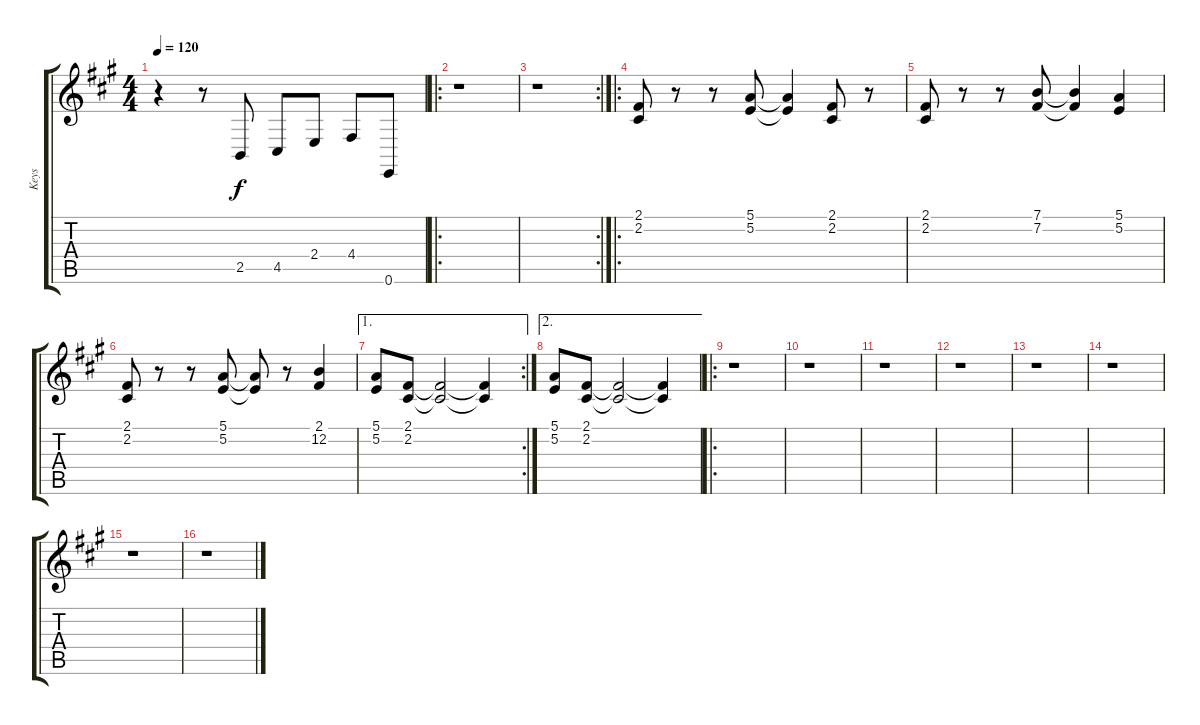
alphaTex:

\track ("Keys" "Keys") {instrument lead1square}
\staff {score tabs}
\tuning (E4 B3 G3 D3 A2 E2) {hide}
\ts (4 4)
\tempo 120
\clef g2
\ks a
r.4{dy f instrument lead1square} r.8 2.5.8 4.5.8 2.4.8 4.4.8 0.6.8 |
\ro
r.1 |
\rc 2
r.1 |
\ro
(2.1 2.2).8 r.8 r.8 (5.1 5.2).8 (5.1{t} 5.2{t}).4 (2.1 2.2).8 r.8 |
(2.1 2.2).8 r.8 r.8 (7.1 7.2).8 (7.1{t} 7.2{t}).4 (5.1 5.2).4 |
(2.1 2.2).8 r.8 r.8 (5.1 5.2).8 (5.1{t} 5.2{t}).8 r.8 (2.1 12.2).4 |
\ae 1
\rc 2
(5.1 5.2).8 (2.1 2.2).8 (2.1{t} 2.2{t}).2 (2.1{t} 2.2{t}).4 |
\ae 2
(5.1 5.2).8 (2.1 2.2).8 (2.1{t} 2.2{t}).2 (2.1{t} 2.2{t}).4 |
\ro
r.1 |
r.1 |
r.1 |
r.1 |
r.1 |
r.1 |
r.1 |
r.1
